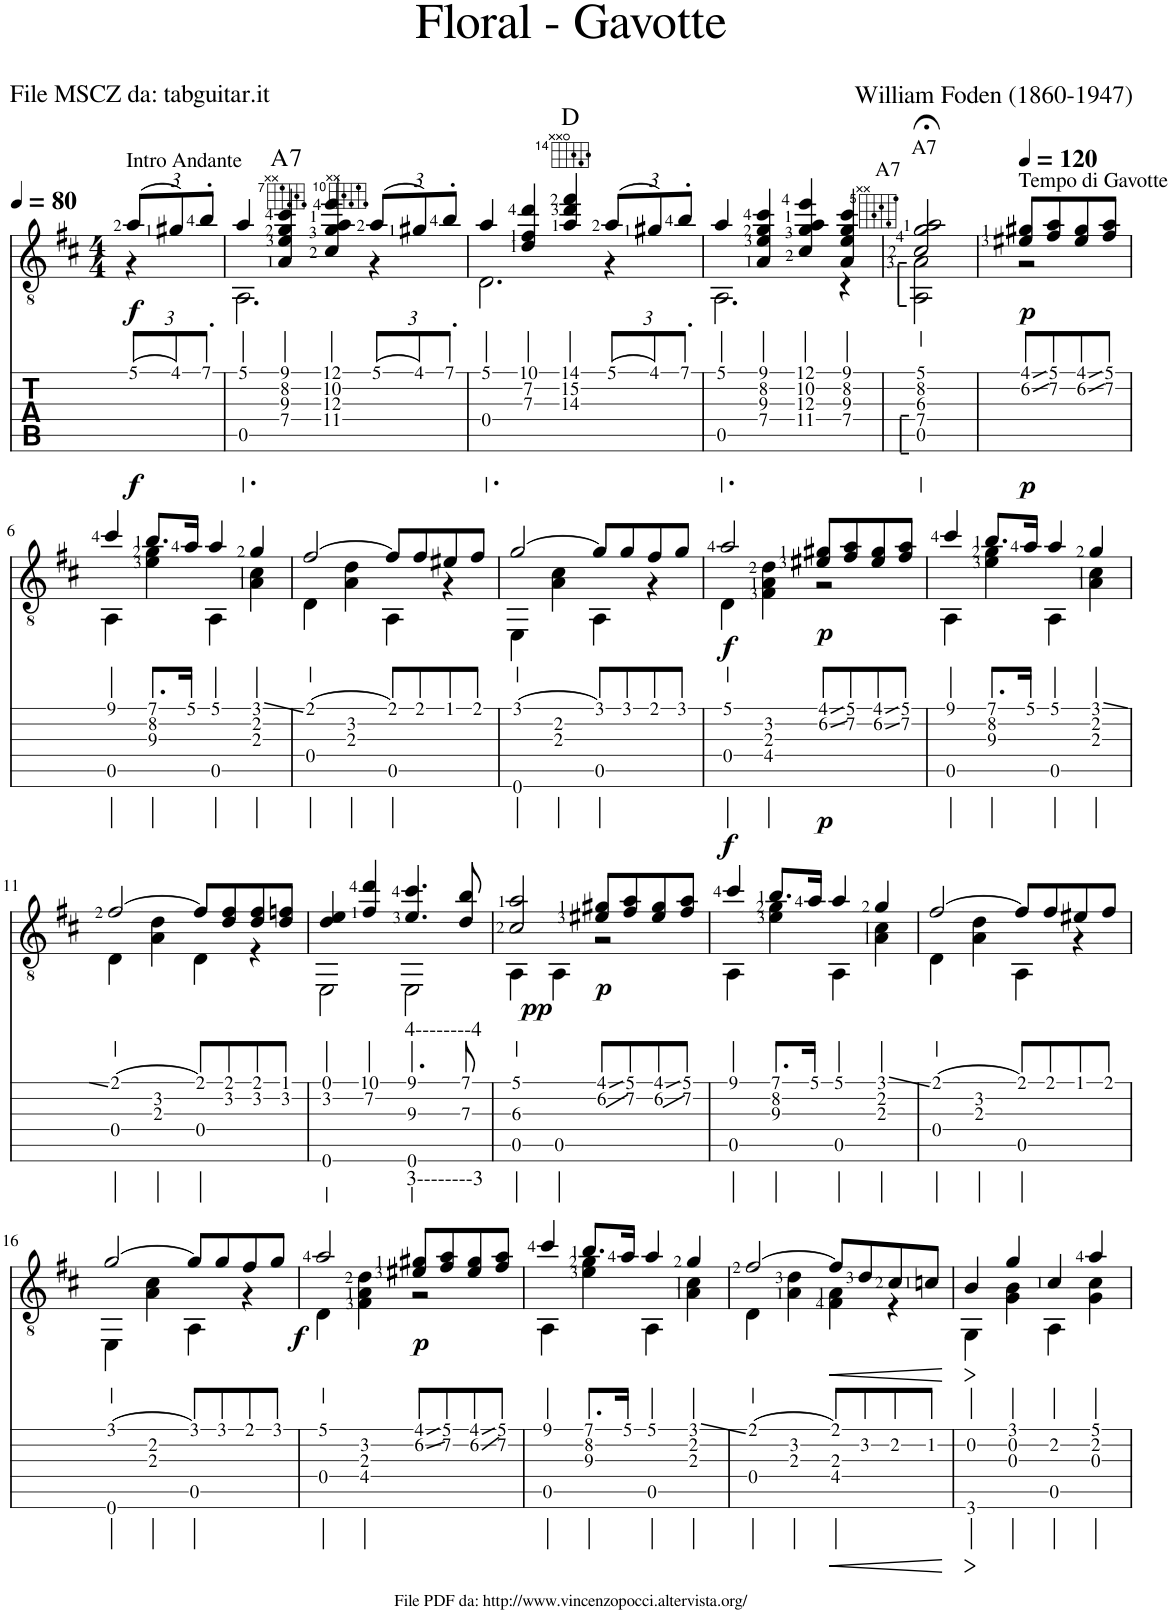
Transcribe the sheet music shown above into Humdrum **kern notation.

**kern	**dynam	**kern	**dynam	**harte
*part2	*part2	*part1	*part1	*part1
*staff2	*staff2	*staff1	*staff1	*
*I"Chitarra classica (Intavolatura)	*	*I"Guitar	*	*
*stria6	*	*	*	*
*	*	*clefGv2	*	*
*k[f#c#]	*	*k[f#c#]	*	*
*M4/4	*	*M4/4	*	*
*MM80	*	*MM80	*	*
*Xbrackettup	*	*Xbrackettup	*	*
=	=	=	=	=
*^	*	*^	*	*
!	!	!	!LO:TX:a:t=Intro Andante	!	!	!
!	!	!LO:DY:b	!	!	!LO:DY:b	!
(12a/L	4r	f	(12a/L	4r	f	.
12g#X/)	.	.	12g#X/)	.	.	.
12b'/J	.	.	12b'/J	.	.	.
=1	=1	=1	=1	=1	=1	=1
4a/	2.AA\	.	4a/	2.AA\	.	.
!	!	!	!	!	!	!LO:H:kt=7
4A/ 4e/ 4g/ 4cc#/	.	.	4A/ 4e/ 4g/ 4cc#/	.	.	A:7
4c#/ 4g/ 4a/ 4ee/	.	.	4c#/ 4g/ 4a/ 4ee/	.	.	.
(12a/L	4r	.	(12a/L	4r	.	.
12g#X/)	.	.	12g#X/)	.	.	.
12b'/J	.	.	12b'/J	.	.	.
=2	=2	=2	=2	=2	=2	=2
4a/	2.D\	.	4a/	2.D\	.	.
4d/ 4f#/ 4dd/	.	.	4d/ 4f#/ 4dd/	.	.	.
4a/ 4dd/ 4ff#/	.	.	4a/ 4dd/ 4ff#/	.	.	D:maj
(12a/L	4r	.	(12a/L	4r	.	.
12g#X/)	.	.	12g#X/)	.	.	.
12b'/J	.	.	12b'/J	.	.	.
=3	=3	=3	=3	=3	=3	=3
4a/	2.AA\	.	4a/	2.AA\	.	.
4A/ 4e/ 4g/ 4cc#/	.	.	4A/ 4e/ 4g/ 4cc#/	.	.	.
4c#/ 4g/ 4a/ 4ee/	.	.	4c#/ 4g/ 4a/ 4ee/	.	.	.
4A/ 4e/ 4g/ 4cc#/	4r	.	4A/ 4e/ 4g/ 4cc#/	4r	.	.
=4	=4	=4	=4	=4	=4	=4
!	!	!	!LO:TX:a:t=A7	!	!	!
!	!	!	!LO:TX:a:t=A7	!	!	!
2c#/ 2g/ 2a/	2AA\ 2A\	.	2c#/;< 2g/;< 2a/;<	2AA\ 2A\	.	.
=5	=5	=5	=5	=5	=5	=5
*	*	*	*MM120	*	*	*
!	!	!	!LO:TX:a:t=Tempo di Gavotte	!	!	!
!	!	!LO:DY:b	!	!	!LO:DY:b	!
8e#X/ 8g#X/L	2r	p	8e#X/ 8g#X/L	2r	p	.
8f#/ 8a/	.	.	8f#/ 8a/	.	.	.
8e#/ 8g#/	.	.	8e#/ 8g#/	.	.	.
8f#/ 8a/J	.	.	8f#/ 8a/J	.	.	.
!!LO:LB:g=z	!!
=6	=6	=6	=6	=6	=6	=6
4cc#/	4AA\	.	4cc#/	4AA\	.	.
8.b/L	4e\ 4g\	.	8.b/L	4e\ 4g\	.	.
16a/Jk	.	.	16a/Jk	.	.	.
4a/	4AA\	.	4a/	4AA\	.	.
4g/	4A\ 4c#\	.	4g/	4A\ 4c#\	.	.
=7	=7	=7	=7	=7	=7	=7
[2f#/	4D\	.	[2f#/	4D\	.	.
.	4A\ 4d\	.	.	4A\ 4d\	.	.
8f#/L]	4AA\	.	8f#/L]	4AA\	.	.
8f#/	.	.	8f#/	.	.	.
8e#X/	4r	.	8e#X/	4r	.	.
8f#/J	.	.	8f#/J	.	.	.
=8	=8	=8	=8	=8	=8	=8
[2g/	4EE\	.	[2g/	4EE\	.	.
.	4A\ 4c#\	.	.	4A\ 4c#\	.	.
8g/L]	4AA\	.	8g/L]	4AA\	.	.
8g/	.	.	8g/	.	.	.
8f#/	4r	.	8f#/	4r	.	.
8g/J	.	.	8g/J	.	.	.
=9	=9	=9	=9	=9	=9	=9
!	!	!LO:DY:b	!	!	!LO:DY:b	!
2a/	4D\	f	2a/	4D\	f	.
.	4F#\ 4A\ 4d\	.	.	4F#\ 4A\ 4d\	.	.
!	!	!LO:DY:b	!	!	!LO:DY:b	!
8e#X/ 8g#X/L	2r	p	8e#X/ 8g#X/L	2r	p	.
8f#/ 8a/	.	.	8f#/ 8a/	.	.	.
8e#/ 8g#/	.	.	8e#/ 8g#/	.	.	.
8f#/ 8a/J	.	.	8f#/ 8a/J	.	.	.
=10	=10	=10	=10	=10	=10	=10
4cc#/	4AA\	.	4cc#/	4AA\	.	.
8.b/L	4e\ 4g\	.	8.b/L	4e\ 4g\	.	.
16a/Jk	.	.	16a/Jk	.	.	.
4a/	4AA\	.	4a/	4AA\	.	.
4g/	4A\ 4c#\	.	4g/	4A\ 4c#\	.	.
!!LO:LB:g=z	!!
=11	=11	=11	=11	=11	=11	=11
[2f#/	4D\	.	[2f#/	4D\	.	.
.	4A\ 4d\	.	.	4A\ 4d\	.	.
8f#/L]	4D\	.	8f#/L]	4D\	.	.
8d/ 8f#/	.	.	8d/ 8f#/	.	.	.
8d/ 8f#/	4r	.	8d/ 8f#/	4r	.	.
8d/ 8fn/J	.	.	8d/ 8fn/J	.	.	.
=12	=12	=12	=12	=12	=12	=12
4d/ 4e/	2EE\	.	4d/ 4e/	2EE\	.	.
4f#/ 4dd/	.	.	4f#/ 4dd/	.	.	.
!LO:TX:a:t=4--------4	!	!	!	!	!	!
!LO:TX:b:t=3--------3	!	!	!	!	!	!
4.e/ 4.cc#/	2EE\	.	4.e/ 4.cc#/	2EE\	.	.
8d/ 8b/	.	.	8d/ 8b/	.	.	.
=13	=13	=13	=13	=13	=13	=13
2c#/ 2a/	4AA\	.	2c#/ 2a/	4AA\	.	.
!	!	!	!	!	!LO:DY:b	!
.	4AA\	.	.	4AA\	pp	.
!	!	!	!	!	!LO:DY:b	!
8e#X/ 8g#X/L	2r	.	8e#X/ 8g#X/L	2r	p	.
8f#/ 8a/	.	.	8f#/ 8a/	.	.	.
8e#/ 8g#/	.	.	8e#/ 8g#/	.	.	.
8f#/ 8a/J	.	.	8f#/ 8a/J	.	.	.
=14	=14	=14	=14	=14	=14	=14
4cc#/	4AA\	.	4cc#/	4AA\	.	.
8.b/L	4e\ 4g\	.	8.b/L	4e\ 4g\	.	.
16a/Jk	.	.	16a/Jk	.	.	.
4a/	4AA\	.	4a/	4AA\	.	.
4g/	4A\ 4c#\	.	4g/	4A\ 4c#\	.	.
=15	=15	=15	=15	=15	=15	=15
[2f#/	4D\	.	[2f#/	4D\	.	.
.	4A\ 4d\	.	.	4A\ 4d\	.	.
8f#/L]	4AA\	.	8f#/L]	4AA\	.	.
8f#/	.	.	8f#/	.	.	.
8e#X/	4r	.	8e#X/	4r	.	.
8f#/J	.	.	8f#/J	.	.	.
!!LO:LB:g=z	!!
=16	=16	=16	=16	=16	=16	=16
[2g/	4EE\	.	[2g/	4EE\	.	.
.	4A\ 4c#\	.	.	4A\ 4c#\	.	.
8g/L]	4AA\	.	8g/L]	4AA\	.	.
8g/	.	.	8g/	.	.	.
8f#/	4r	.	8f#/	4r	.	.
8g/J	.	.	8g/J	.	.	.
=17	=17	=17	=17	=17	=17	=17
!	!	!	!	!	!LO:DY:b	!
2a/	4D\	.	2a/	4D\	f	.
.	4F#\ 4A\ 4d\	.	.	4F#\ 4A\ 4d\	.	.
!	!	!	!	!	!LO:DY:b	!
8e#X/ 8g#X/L	2r	.	8e#X/ 8g#X/L	2r	p	.
8f#/ 8a/	.	.	8f#/ 8a/	.	.	.
8e#/ 8g#/	.	.	8e#/ 8g#/	.	.	.
8f#/ 8a/J	.	.	8f#/ 8a/J	.	.	.
=18	=18	=18	=18	=18	=18	=18
4cc#/	4AA\	.	4cc#/	4AA\	.	.
8.b/L	4e\ 4g\	.	8.b/L	4e\ 4g\	.	.
16a/Jk	.	.	16a/Jk	.	.	.
4a/	4AA\	.	4a/	4AA\	.	.
4g/	4A\ 4c#\	.	4g/	4A\ 4c#\	.	.
=19	=19	=19	=19	=19	=19	=19
[2f#/	4D\	.	[2f#/	4D\	.	.
.	4A\ 4d\	.	.	4A\ 4d\	.	.
!	!	!LO:HP:b	!	!	!LO:HP:b	!
8f#/L]	4F#\ 4A\	<	8f#/L]	4F#\ 4A\	<	.
8d/	.	.	8d/	.	.	.
8c#/	4r	.	8c#/	4r	.	.
8cn/J	.	.	8cn/J	.	.	.
*v	*v	*	*	*	*	*
*	*	*v	*v	*	*
.	[	.	[	.
=20	=20	=20	=20	=20
!	!LO:HP:b	!	!LO:HP:b	!
*^	*	*^	*	*
4B/	4GG\	>	4B/	4GG\	>	.
4g/	4G\ 4B\	.	4g/	4G\ 4B\	.	.
4c#/	4AA\	.	4c#/	4AA\	.	.
4a/	4G\ 4c#\	.	4a/	4G\ 4c#\	.	.
*v	*v	*	*	*	*	*
*	*	*v	*v	*	*
.	]	.	]	.
=	=	=	=	=
*-	*-	*-	*-	*-
